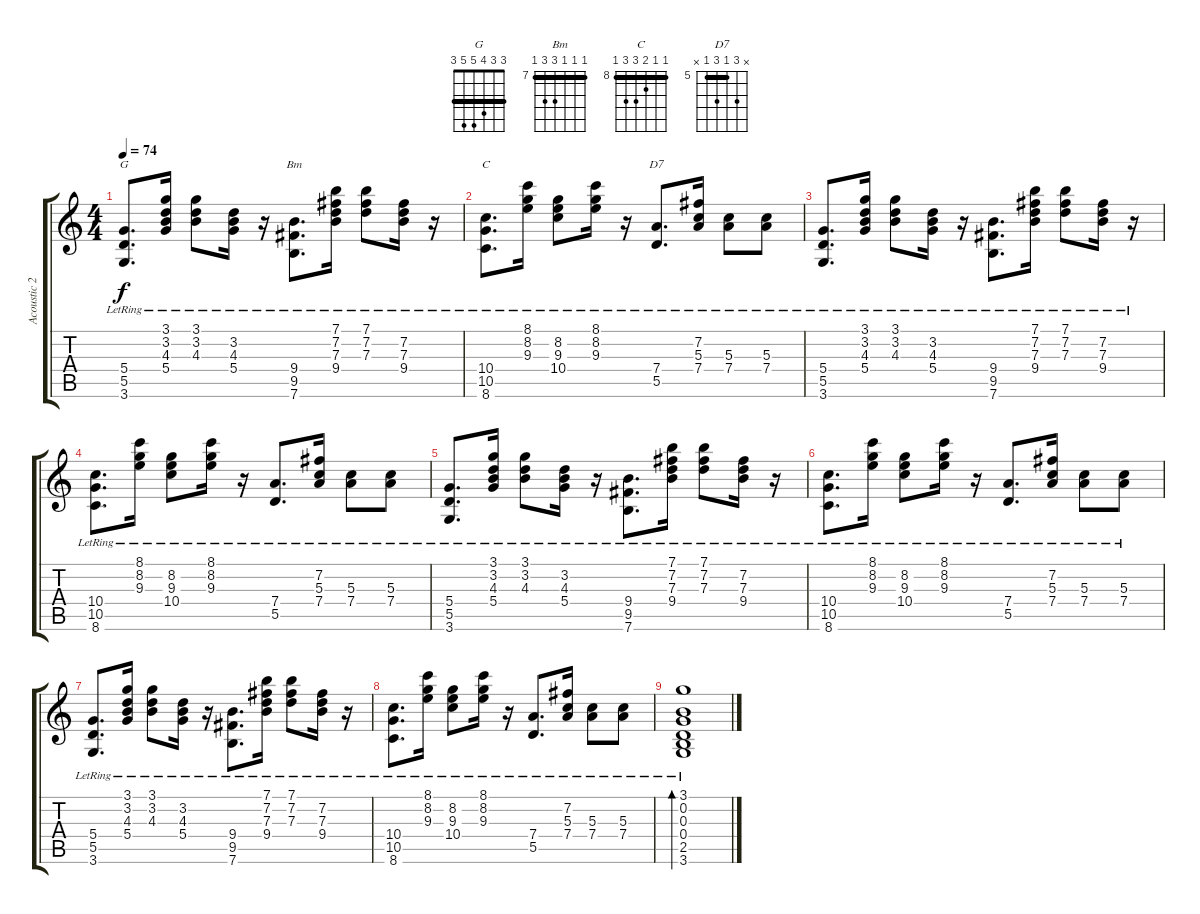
\track ("Acoustic 2" "Acoustic 2") {instrument acousticguitarnylon}
\staff {score tabs}
\tuning (E4 B3 G3 D3 A2 E2) {hide}
\chord ("G" 3 3 4 5 5 3) {barre 3}
\chord ("Bm" 7 7 7 9 9 7) {firstfret 7 barre 7}
\chord ("C" 8 8 9 10 10 8) {firstfret 8 barre 8}
\chord ("D7" x 7 5 7 5 x) {firstfret 5 barre 5}
\ts (4 4)
\tempo 74
\clef g2
\ks c
(5.4{lr} 5.5{lr} 3.6{lr}).8{d ch "G" dy f} (3.1{lr} 3.2{lr} 4.3{lr} 5.4).16 (3.1{lr} 3.2{lr} 4.3{lr}).8 (3.2{lr} 4.3{lr} 5.4).16 r.16 (9.4{lr} 9.5{lr} 7.6{lr}).8{d ch "Bm"} (7.1{lr} 7.2{lr} 7.3{lr} 9.4).16 (7.1{lr} 7.2{lr} 7.3{lr}).8 (7.2{lr} 7.3{lr} 9.4{lr}).16 r.16 |
(10.4{lr} 10.5{lr} 8.6{lr}).8{d ch "C"} (8.1{lr} 8.2{lr} 9.3{lr}).16 (8.2 9.3{lr} 10.4).8 (8.1{lr} 8.2{lr} 9.3{lr}).16 r.16 (7.4 5.5{lr}).8{d ch "D7"} (7.2{lr} 5.3{lr} 7.4{lr}).16 (5.3{lr} 7.4{lr}).8 (5.3{lr} 7.4{lr}).8 |
(5.4{lr} 5.5{lr} 3.6{lr}).8{d} (3.1{lr} 3.2{lr} 4.3{lr} 5.4).16 (3.1{lr} 3.2{lr} 4.3{lr}).8 (3.2{lr} 4.3{lr} 5.4).16 r.16 (9.4{lr} 9.5{lr} 7.6{lr}).8{d} (7.1{lr} 7.2{lr} 7.3{lr} 9.4).16 (7.1{lr} 7.2{lr} 7.3{lr}).8 (7.2{lr} 7.3{lr} 9.4{lr}).16 r.16 |
(10.4{lr} 10.5{lr} 8.6{lr}).8{d} (8.1{lr} 8.2{lr} 9.3{lr}).16 (8.2 9.3{lr} 10.4).8 (8.1{lr} 8.2{lr} 9.3{lr}).16 r.16 (7.4 5.5{lr}).8{d} (7.2{lr} 5.3{lr} 7.4{lr}).16 (5.3{lr} 7.4{lr}).8 (5.3{lr} 7.4{lr}).8 |
(5.4{lr} 5.5{lr} 3.6{lr}).8{d} (3.1{lr} 3.2{lr} 4.3{lr} 5.4).16 (3.1{lr} 3.2{lr} 4.3{lr}).8 (3.2{lr} 4.3{lr} 5.4).16 r.16 (9.4{lr} 9.5{lr} 7.6{lr}).8{d} (7.1{lr} 7.2{lr} 7.3{lr} 9.4).16 (7.1{lr} 7.2{lr} 7.3{lr}).8 (7.2{lr} 7.3{lr} 9.4{lr}).16 r.16 |
(10.4{lr} 10.5{lr} 8.6{lr}).8{d} (8.1{lr} 8.2{lr} 9.3{lr}).16 (8.2 9.3{lr} 10.4).8 (8.1{lr} 8.2{lr} 9.3{lr}).16 r.16 (7.4 5.5{lr}).8{d} (7.2{lr} 5.3{lr} 7.4{lr}).16 (5.3{lr} 7.4{lr}).8 (5.3{lr} 7.4{lr}).8 |
(5.4{lr} 5.5{lr} 3.6{lr}).8{d} (3.1{lr} 3.2{lr} 4.3{lr} 5.4).16 (3.1{lr} 3.2{lr} 4.3{lr}).8 (3.2{lr} 4.3{lr} 5.4).16 r.16 (9.4{lr} 9.5{lr} 7.6{lr}).8{d} (7.1{lr} 7.2{lr} 7.3{lr} 9.4).16 (7.1{lr} 7.2{lr} 7.3{lr}).8 (7.2{lr} 7.3{lr} 9.4{lr}).16 r.16 |
(10.4{lr} 10.5{lr} 8.6{lr}).8{d} (8.1{lr} 8.2{lr} 9.3{lr}).16 (8.2 9.3{lr} 10.4).8 (8.1{lr} 8.2{lr} 9.3{lr}).16 r.16 (7.4 5.5{lr}).8{d} (7.2{lr} 5.3{lr} 7.4{lr}).16 (5.3{lr} 7.4{lr}).8 (5.3{lr} 7.4{lr}).8 |
(3.1 0.2 0.3{lr} 0.4{lr} 2.5{lr} 3.6{lr}).1{bd 120}
